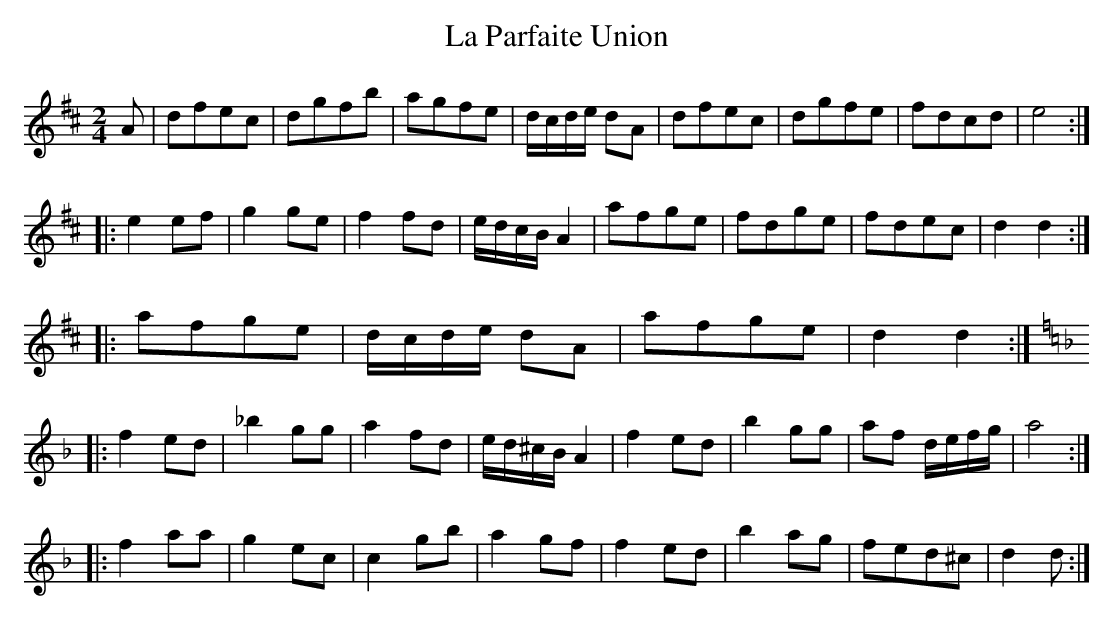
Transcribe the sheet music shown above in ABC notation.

X:1
T:La Parfaite Union
K:Dmaj
M:2/4
L:1/8
A|dfec|dgfb|agfe|d/2c/2d/2e/2 dA|dfec|dgfe|fdcd|e4:|
|:e2 ef|g2 ge|f2 fd|e/2d/2c/2B/2 A2|afge|fdge|fdec|d2 d2:|
|:afge|d/2c/2d/2e/2 dA|afge|d2 d2:|
K:Dmin
|:f2 ed|_b2 gg|a2 fd|e/2d/2^c/2B/2 A2|f2 ed|b2 gg|af d/2e/2f/2g/2|a4:|
|:f2 aa|g2 ec|c2 gb|a2 gf|f2 ed|b2 ag|fed^c|d2d:|]
